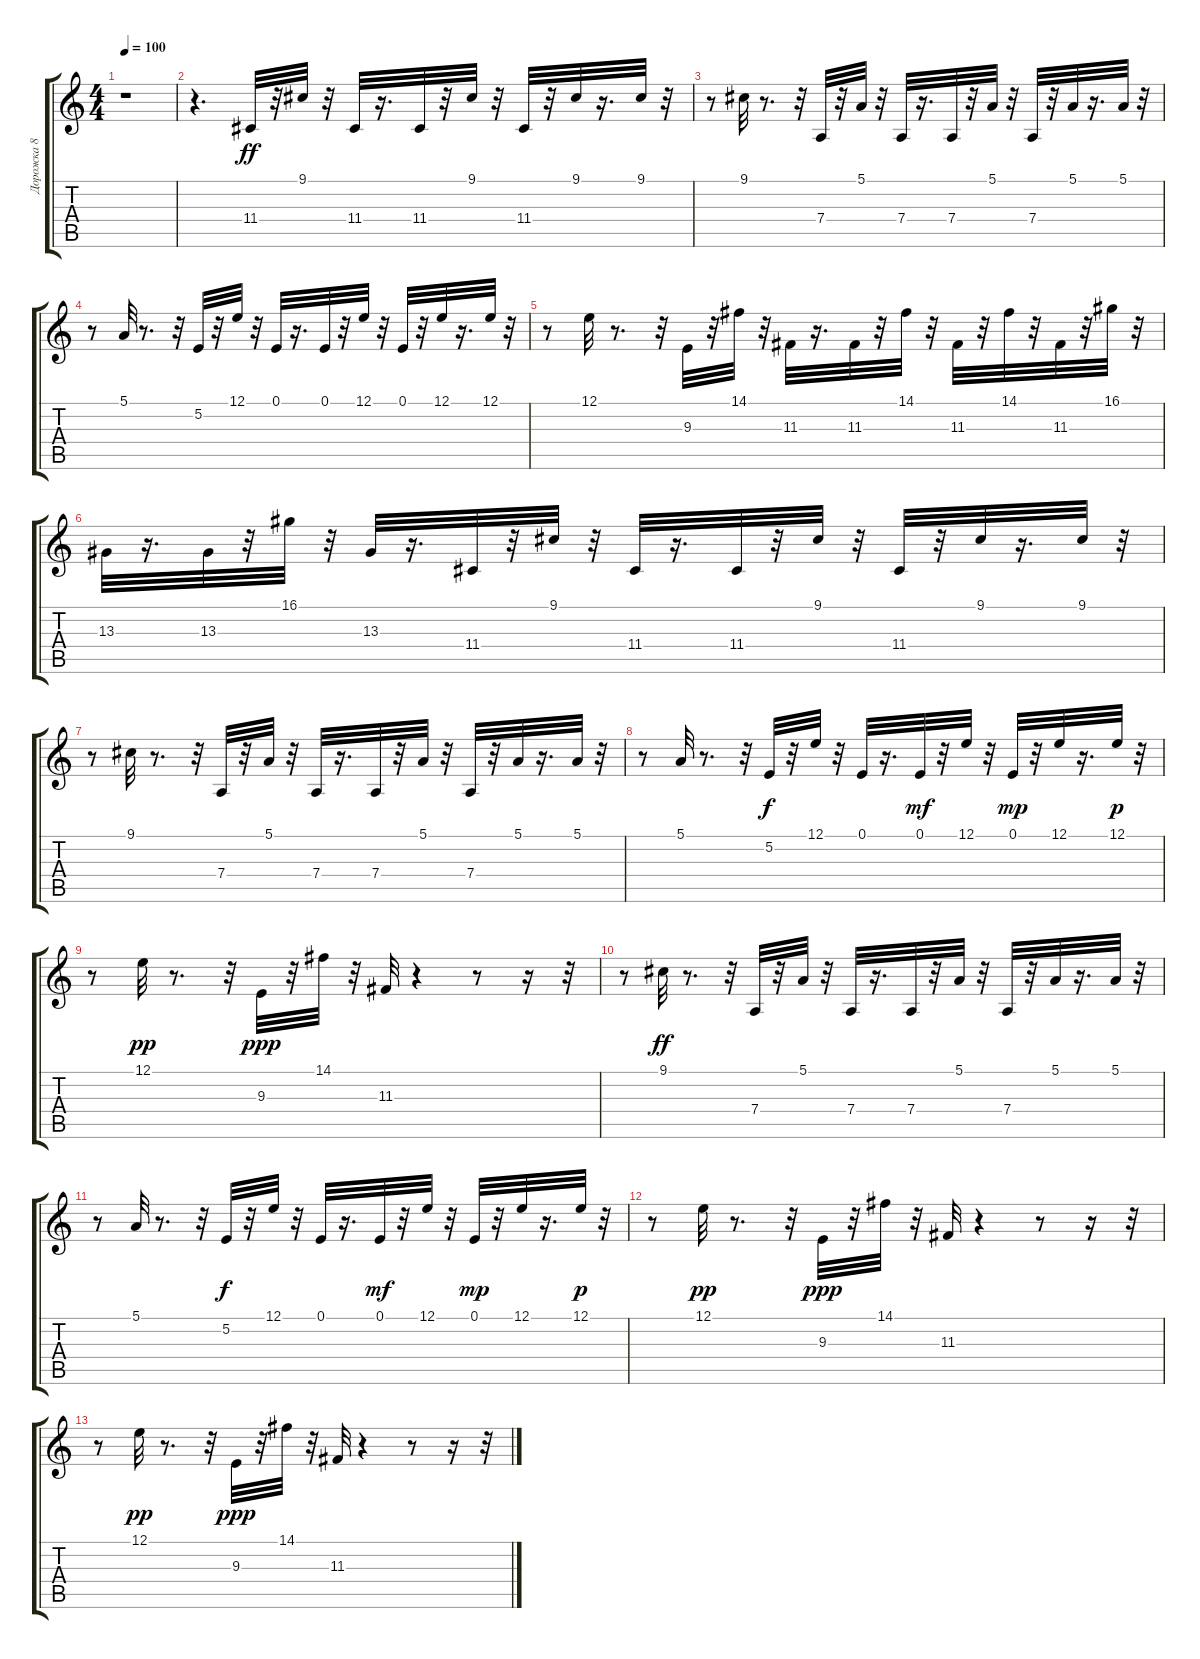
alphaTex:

\track ("Дорожка 8" "Дорожка 8") {instrument voiceoohs}
\staff {score tabs}
\tuning (E4 B3 G3 D3 A2 E2) {hide}
\ts (4 4)
\tempo 100
\clef g2
\ks c
r.1{dy ff} |
r.4{d} 11.4.32 r.32 9.1.32 r.32 11.4.32 r.16{d} 11.4.32 r.32 9.1.32 r.32 11.4.32 r.32 9.1.32 r.16{d} 9.1.32 r.32 |
r.8 9.1.32 r.8{d} r.32 7.4.32 r.32 5.1.32 r.32 7.4.32 r.16{d} 7.4.32 r.32 5.1.32 r.32 7.4.32 r.32 5.1.32 r.16{d} 5.1.32 r.32 |
r.8 5.1.32 r.8{d} r.32 5.2.32 r.32 12.1.32 r.32 0.1.32 r.16{d} 0.1.32 r.32 12.1.32 r.32 0.1.32 r.32 12.1.32 r.16{d} 12.1.32 r.32 |
r.8 12.1.32 r.8{d} r.32 9.3.32 r.32 14.1.32 r.32 11.3.32 r.16{d} 11.3.32 r.32 14.1.32 r.32 11.3.32 r.32 14.1.32 r.32 11.3.32 r.32 16.1.32 r.32 |
13.3.32 r.16{d} 13.3.32 r.32 16.1.32 r.32 13.3.32 r.16{d} 11.4.32 r.32 9.1.32 r.32 11.4.32 r.16{d} 11.4.32 r.32 9.1.32 r.32 11.4.32 r.32 9.1.32 r.16{d} 9.1.32 r.32 |
r.8 9.1.32 r.8{d} r.32 7.4.32 r.32 5.1.32 r.32 7.4.32 r.16{d} 7.4.32 r.32 5.1.32 r.32 7.4.32 r.32 5.1.32 r.16{d} 5.1.32 r.32 |
r.8 5.1.32 r.8{d} r.32 5.2.32{dy f} r.32 12.1.32 r.32 0.1.32 r.16{d} 0.1.32{dy mf} r.32 12.1.32 r.32 0.1.32{dy mp} r.32 12.1.32 r.16{d} 12.1.32{dy p} r.32 |
r.8 12.1.32{dy pp} r.8{d} r.32 9.3.32{dy ppp} r.32 14.1.32 r.32 11.3.32 r.4 r.8 r.16 r.32 |
r.8 9.1.32{dy ff} r.8{d} r.32 7.4.32 r.32 5.1.32 r.32 7.4.32 r.16{d} 7.4.32 r.32 5.1.32 r.32 7.4.32 r.32 5.1.32 r.16{d} 5.1.32 r.32 |
r.8 5.1.32 r.8{d} r.32 5.2.32{dy f} r.32 12.1.32 r.32 0.1.32 r.16{d} 0.1.32{dy mf} r.32 12.1.32 r.32 0.1.32{dy mp} r.32 12.1.32 r.16{d} 12.1.32{dy p} r.32 |
r.8 12.1.32{dy pp} r.8{d} r.32 9.3.32{dy ppp} r.32 14.1.32 r.32 11.3.32 r.4 r.8 r.16 r.32 |
r.8 12.1.32{dy pp} r.8{d} r.32 9.3.32{dy ppp} r.32 14.1.32 r.32 11.3.32 r.4 r.8 r.16 r.32
